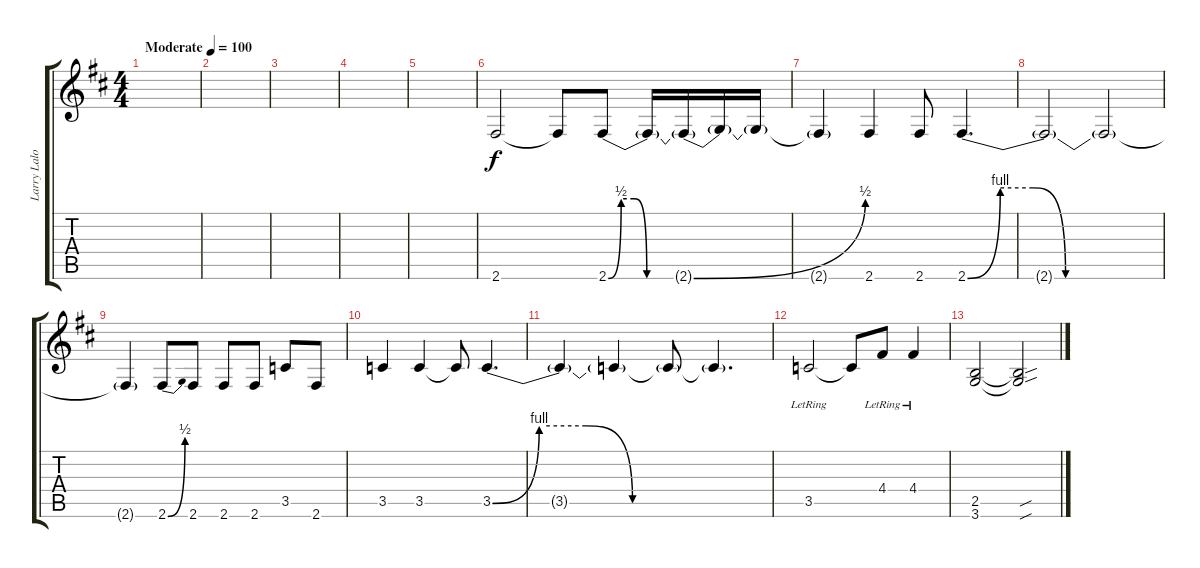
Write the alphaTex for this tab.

\track ("Larry Lalonde" "Larry Lalo") {instrument distortionguitar}
\staff {score tabs}
\tuning (E4 B3 G3 D3 A2 E2) {hide}
\ts (4 4)
\tempo (100 "Moderate")
\clef g2
\ks d
|
|
|
|
|
2.6.2 2.6{t}.8 2.6{be (custom 0 0 10 2 20 2 30 0 60 0)}.8 2.6{t}.16 2.6{be (bend 0 0 60 2) t}.16 2.6{t}.16 2.6{t}.16 |
2.6{t}.4 2.6.4 2.6.8 2.6{be (custom 0 0 10 4 20 4 30 0 60 0)}.4{d} |
2.6{t}.2 2.6{t}.2 |
2.6{t}.4 2.6{be (bend 0 0 60 2)}.8 2.6.8 2.6.8 2.6.8 3.5.8 2.6.8 |
3.5.4 3.5.4 3.5{t}.8 3.5{be (custom 0 0 10 4 20 4 30 0 60 0)}.4{d} |
3.5{t}.4 3.5{t}.4 3.5{t}.8 3.5{t}.4{d} |
3.5{lr}.2 3.5{t}.8 4.4{lr}.8 4.4{lr}.4 |
(2.5 3.6).2 (2.5{sou t} 3.6{sou t}).2
